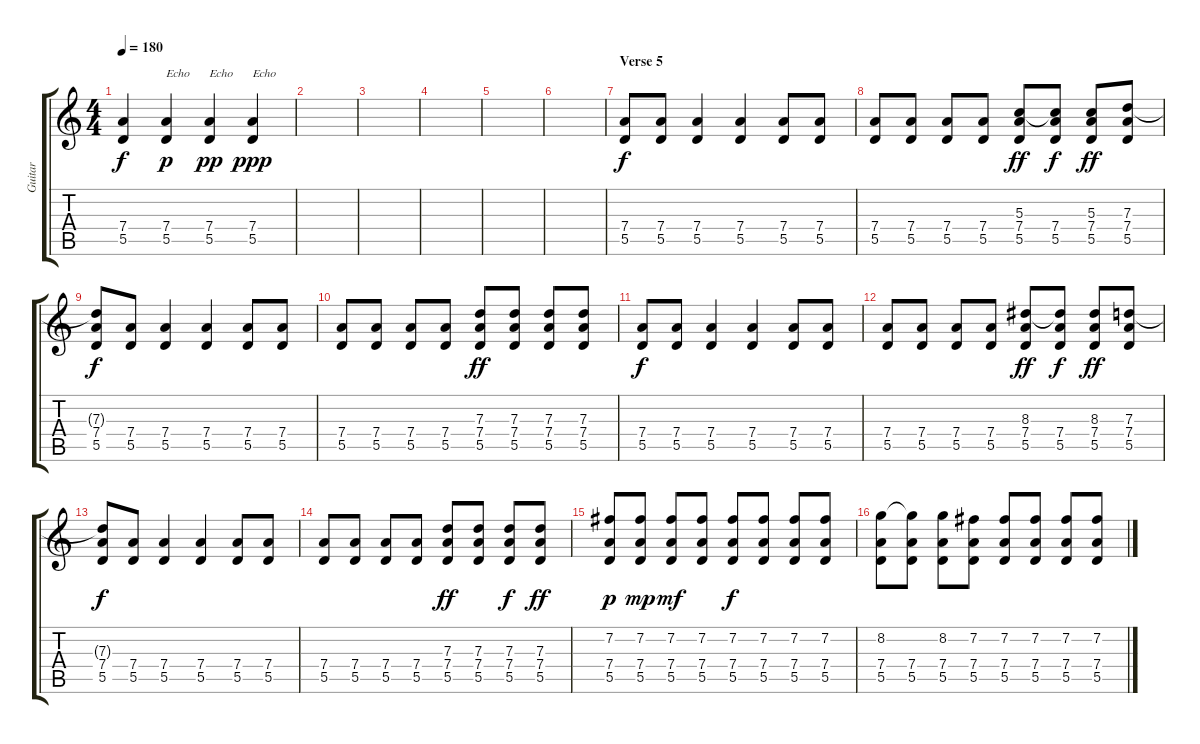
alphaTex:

\track ("Guitar" "Guitar") {instrument distortionguitar}
\staff {score tabs}
\tuning (E4 B3 G3 D3 A2 E2) {hide}
\ts (4 4)
\tempo 180
\clef g2
\ks c
(7.4 5.5).4{dy f} (7.4 5.5).4{txt "Echo" dy p} (7.4 5.5).4{txt "Echo" dy pp} (7.4 5.5).4{txt "Echo" dy ppp} |
|
|
|
|
|
\section ("" "Verse 5")
(7.4 5.5).8{dy f} (7.4 5.5).8 (7.4 5.5).4 (7.4 5.5).4 (7.4 5.5).8 (7.4 5.5).8 |
(7.4 5.5).8 (7.4 5.5).8 (7.4 5.5).8 (7.4 5.5).8 (5.3 7.4 5.5).8{dy ff} (5.3{t} 7.4 5.5).8{dy f} (5.3 7.4 5.5).8{dy ff} (7.3 7.4 5.5).8 |
(7.3{t} 7.4 5.5).8{dy f} (7.4 5.5).8 (7.4 5.5).4 (7.4 5.5).4 (7.4 5.5).8 (7.4 5.5).8 |
(7.4 5.5).8 (7.4 5.5).8 (7.4 5.5).8 (7.4 5.5).8 (7.3 7.4 5.5).8{dy ff} (7.3 7.4 5.5).8 (7.3 7.4 5.5).8 (7.3 7.4 5.5).8 |
(7.4 5.5).8{dy f} (7.4 5.5).8 (7.4 5.5).4 (7.4 5.5).4 (7.4 5.5).8 (7.4 5.5).8 |
(7.4 5.5).8 (7.4 5.5).8 (7.4 5.5).8 (7.4 5.5).8 (8.3 7.4 5.5).8{dy ff} (8.3{t} 7.4 5.5).8{dy f} (8.3 7.4 5.5).8{dy ff} (7.3 7.4 5.5).8 |
(7.3{t} 7.4 5.5).8{dy f} (7.4 5.5).8 (7.4 5.5).4 (7.4 5.5).4 (7.4 5.5).8 (7.4 5.5).8 |
(7.4 5.5).8 (7.4 5.5).8 (7.4 5.5).8 (7.4 5.5).8 (7.3 7.4 5.5).8{dy ff} (7.3 7.4 5.5).8 (7.3 7.4 5.5).8{dy f} (7.3 7.4 5.5).8{dy ff} |
(7.2 7.4 5.5).8{dy p} (7.2 7.4 5.5).8{dy mp} (7.2 7.4 5.5).8{dy mf} (7.2 7.4 5.5).8 (7.2 7.4 5.5).8{dy f} (7.2 7.4 5.5).8 (7.2 7.4 5.5).8 (7.2 7.4 5.5).8 |
(8.2 7.4 5.5).8 (8.2{t} 7.4 5.5).8 (8.2 7.4 5.5).8 (7.2 7.4 5.5).8 (7.2 7.4 5.5).8 (7.2 7.4 5.5).8 (7.2 7.4 5.5).8 (7.2 7.4 5.5).8
